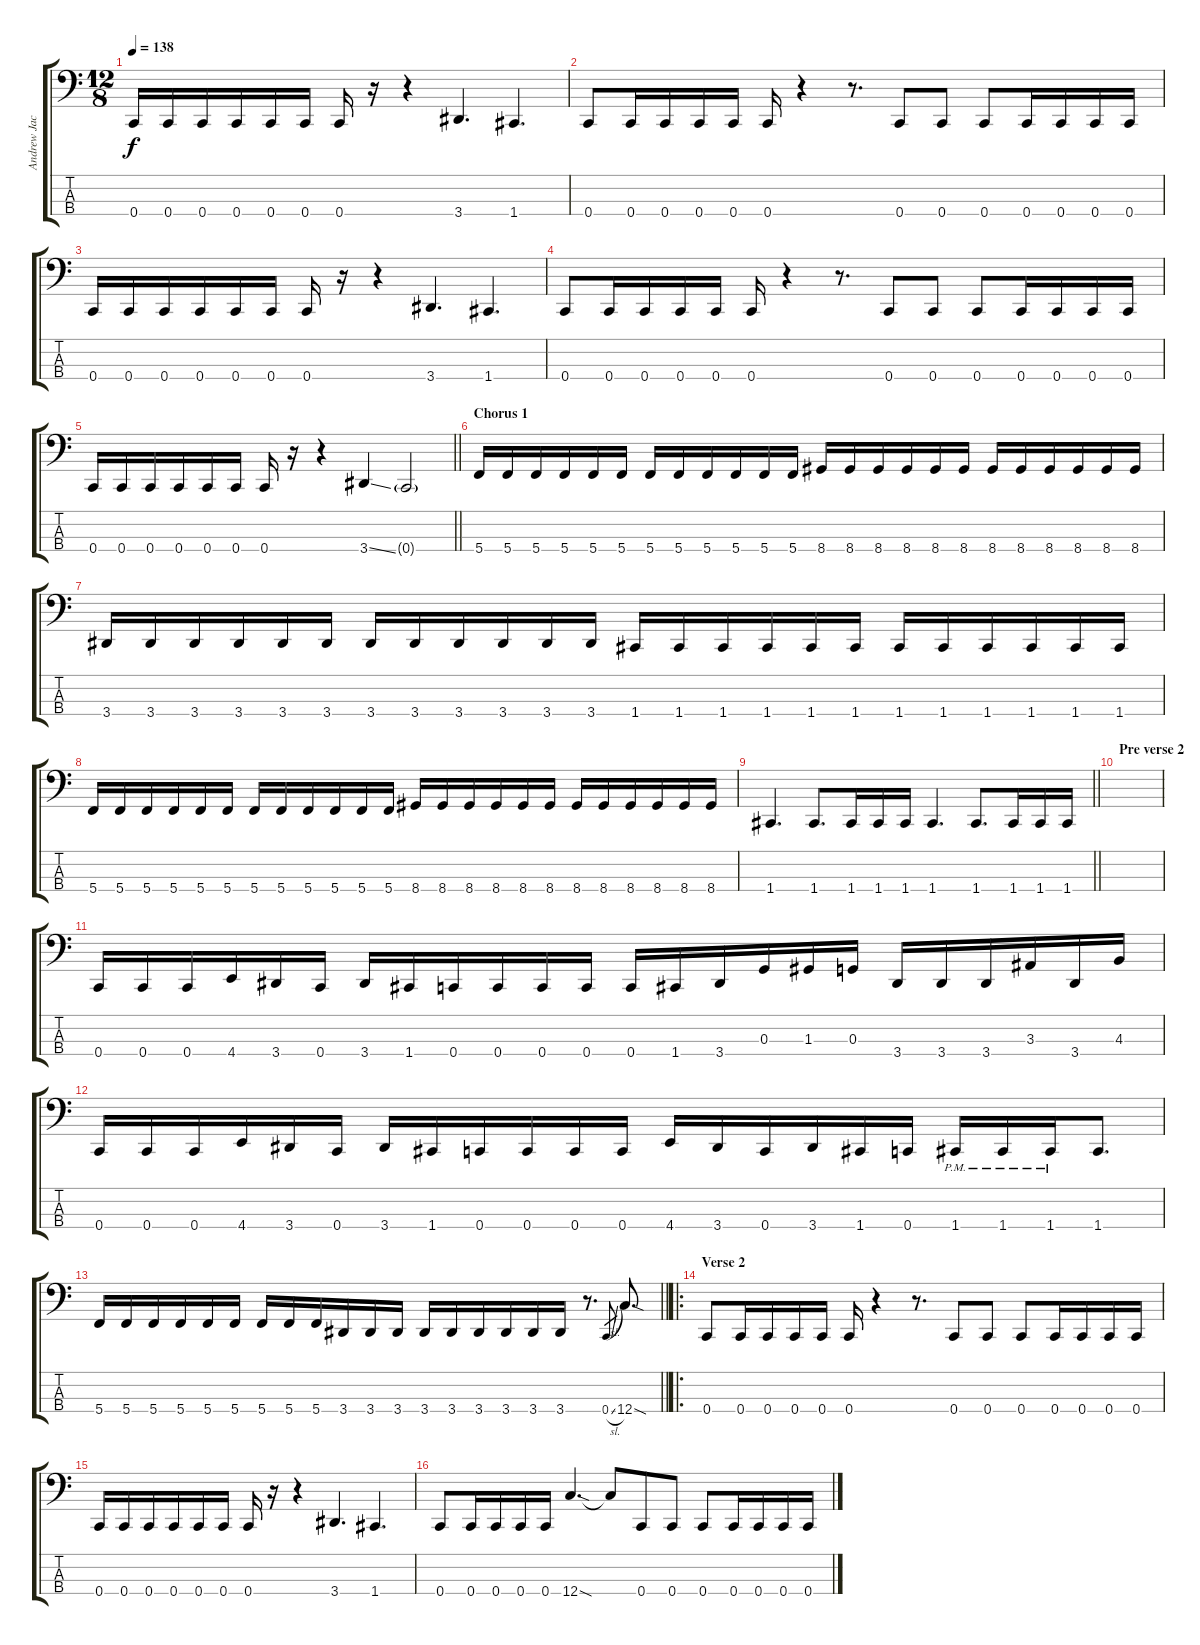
\track ("Andrew Jacobs" "Andrew Jac") {instrument electricbasspick}
\staff {score tabs}
\tuning (F2 C2 G1 C1) {hide}
\ts (12 8)
\tempo 138
\clef f4
\ks c
0.4.16{dy f} 0.4.16 0.4.16 0.4.16 0.4.16 0.4.16 0.4.16 r.16 r.4 3.4.4{d} 1.4.4{d} |
0.4.8 0.4.16 0.4.16 0.4.16 0.4.16 0.4.16 r.4 r.8{d} 0.4.8 0.4.8 0.4.8 0.4.16 0.4.16 0.4.16 0.4.16 |
0.4.16 0.4.16 0.4.16 0.4.16 0.4.16 0.4.16 0.4.16 r.16 r.4 3.4.4{d} 1.4.4{d} |
0.4.8 0.4.16 0.4.16 0.4.16 0.4.16 0.4.16 r.4 r.8{d} 0.4.8 0.4.8 0.4.8 0.4.16 0.4.16 0.4.16 0.4.16 |
\barLineRight lightlight
0.4.16 0.4.16 0.4.16 0.4.16 0.4.16 0.4.16 0.4.16 r.16 r.4 3.4{ss}.4 0.4{g}.2{volume 0} |
\section ("" "Chorus 1")
5.4.16{volume 16} 5.4.16 5.4.16 5.4.16 5.4.16 5.4.16 5.4.16 5.4.16 5.4.16 5.4.16 5.4.16 5.4.16 8.4.16 8.4.16 8.4.16 8.4.16 8.4.16 8.4.16 8.4.16 8.4.16 8.4.16 8.4.16 8.4.16 8.4.16 |
3.4.16 3.4.16 3.4.16 3.4.16 3.4.16 3.4.16 3.4.16 3.4.16 3.4.16 3.4.16 3.4.16 3.4.16 1.4.16 1.4.16 1.4.16 1.4.16 1.4.16 1.4.16 1.4.16 1.4.16 1.4.16 1.4.16 1.4.16 1.4.16 |
5.4.16 5.4.16 5.4.16 5.4.16 5.4.16 5.4.16 5.4.16 5.4.16 5.4.16 5.4.16 5.4.16 5.4.16 8.4.16 8.4.16 8.4.16 8.4.16 8.4.16 8.4.16 8.4.16 8.4.16 8.4.16 8.4.16 8.4.16 8.4.16 |
\barLineRight lightlight
1.4.4{d} 1.4.8{d} 1.4.16 1.4.16 1.4.16 1.4.4{d} 1.4.8{d} 1.4.16 1.4.16 1.4.16 |
\section ("" "Pre verse 2")
|
0.4.16 0.4.16 0.4.16 4.4.16 3.4.16 0.4.16 3.4.16 1.4.16 0.4.16 0.4.16 0.4.16 0.4.16 0.4.16 1.4.16 3.4.16 0.3.16 1.3.16 0.3.16 3.4.16 3.4.16 3.4.16 3.3.16 3.4.16 4.3.16 |
0.4.16 0.4.16 0.4.16 4.4.16 3.4.16 0.4.16 3.4.16 1.4.16 0.4.16 0.4.16 0.4.16 0.4.16 4.4.16 3.4.16 0.4.16 3.4.16 1.4.16 0.4.16 1.4{pm}.16 1.4{pm}.16 1.4{pm}.16 1.4.8{d} |
\barLineRight lightlight
5.4.16 5.4.16 5.4.16 5.4.16 5.4.16 5.4.16 5.4.16 5.4.16 5.4.16 3.4.16 3.4.16 3.4.16 3.4.16 3.4.16 3.4.16 3.4.16 3.4.16 3.4.16 r.8{d} 0.4{sl}.8{gr} 12.4{sod}.8{d} |
\ro
\section ("" "Verse 2")
0.4.8 0.4.16 0.4.16 0.4.16 0.4.16 0.4.16 r.4 r.8{d} 0.4.8 0.4.8 0.4.8 0.4.16 0.4.16 0.4.16 0.4.16 |
0.4.16 0.4.16 0.4.16 0.4.16 0.4.16 0.4.16 0.4.16 r.16 r.4 3.4.4{d} 1.4.4{d} |
0.4.8 0.4.16 0.4.16 0.4.16 0.4.16 12.4{sod}.4{d} 12.4{t}.8 0.4.8 0.4.8 0.4.8 0.4.16 0.4.16 0.4.16 0.4.16
